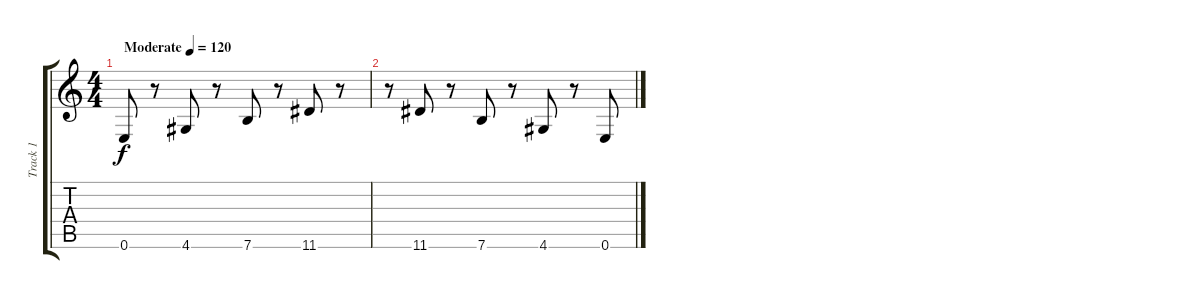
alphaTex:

\track ("Track 1" "Track 1") {instrument acousticguitarsteel}
\staff {score tabs}
\tuning (E4 B3 G3 D3 A2 E2) {hide}
\ts (4 4)
\tempo (120 "Moderate")
\clef g2
\ks c
0.6.8{dy f instrument acousticguitarsteel} r.8 4.6.8 r.8 7.6.8 r.8 11.6.8 r.8 |
r.8 11.6.8 r.8 7.6.8 r.8 4.6.8 r.8 0.6.8
